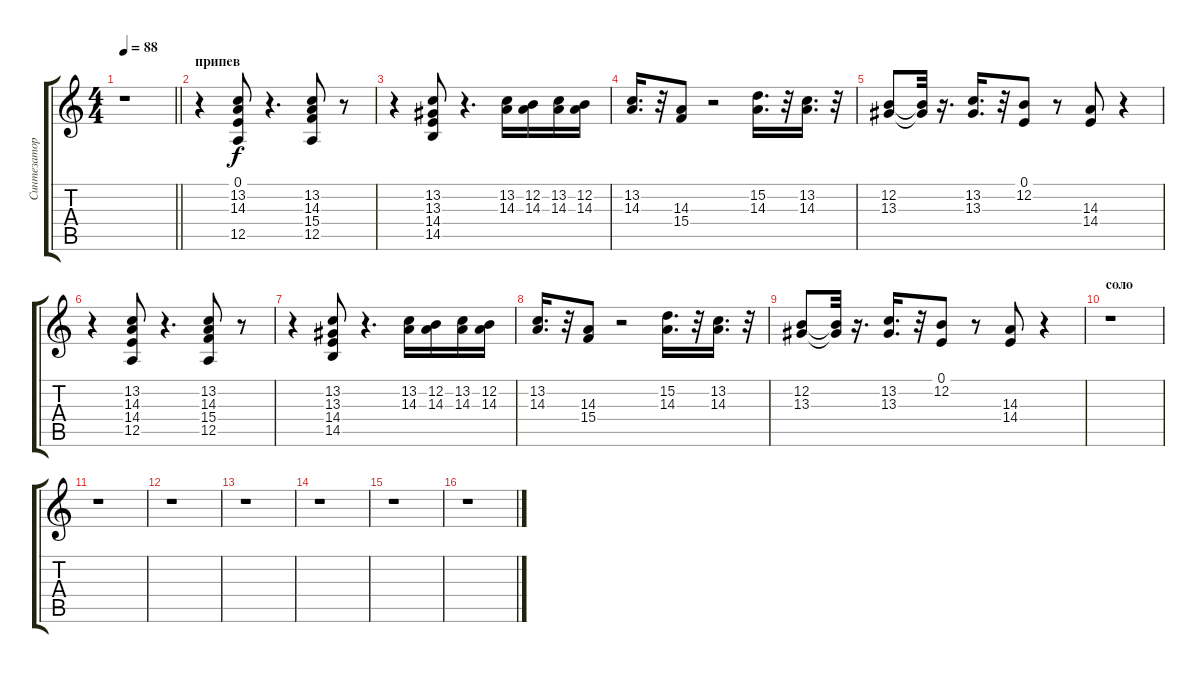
\track ("Синтезатор" "Синтезатор") {instrument brasssection}
\staff {score tabs}
\tuning (E4 B3 G3 D3 A2 E2) {hide}
\ts (4 4)
\tempo 88
\clef g2
\barLineRight lightlight
\ks c
r.1{dy f} |
\section ("" "припев")
r.4 (0.1 13.2 14.3 12.5).8 r.4{d} (13.2 14.3 15.4 12.5).8 r.8 |
r.4 (13.2 13.3 14.4 14.5).8 r.4{d} (13.2 14.3).16 (12.2 14.3).16 (13.2 14.3).16 (12.2 14.3).16 |
(13.2 14.3).16{d} r.32 (14.3 15.4).8 r.2 (15.2 14.3).16{d} r.32 (13.2 14.3).16{d} r.32 |
(12.2 13.3).8 (12.2{t} 13.3{t}).32 r.16{d} (13.2 13.3).16{d} r.32 (0.1 12.2).8 r.8 (14.3 14.4).8 r.4 |
r.4 (13.2 14.3 14.4 12.5).8 r.4{d} (13.2 14.3 15.4 12.5).8 r.8 |
r.4 (13.2 13.3 14.4 14.5).8 r.4{d} (13.2 14.3).16 (12.2 14.3).16 (13.2 14.3).16 (12.2 14.3).16 |
(13.2 14.3).16{d} r.32 (14.3 15.4).8 r.2 (15.2 14.3).16{d} r.32 (13.2 14.3).16{d} r.32 |
(12.2 13.3).8 (12.2{t} 13.3{t}).32 r.16{d} (13.2 13.3).16{d} r.32 (0.1 12.2).8 r.8 (14.3 14.4).8 r.4 |
\section ("" "соло")
r.1 |
r.1 |
r.1 |
r.1 |
r.1 |
r.1 |
r.1
